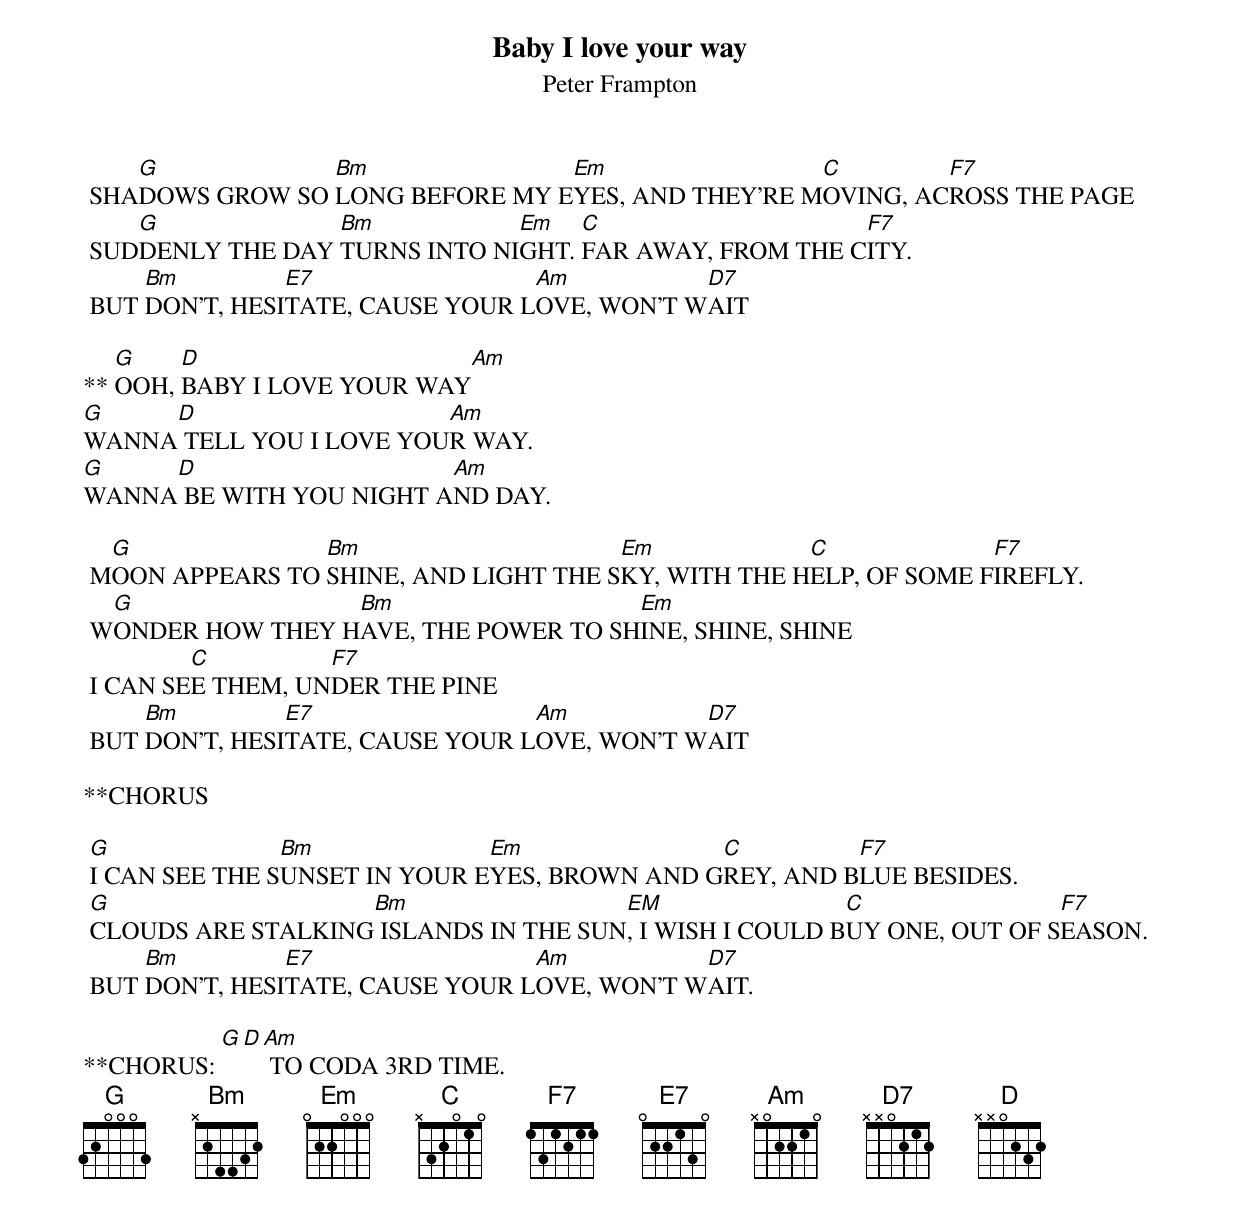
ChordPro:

{title:Baby I love your way}
{subtitle:Peter Frampton}
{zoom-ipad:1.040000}

 SHA[G]DOWS GROW SO [Bm]LONG BEFORE MY E[Em]YES, AND THEY'RE M[C]OVING, AC[F7]ROSS THE PAGE
 SUD[G]DENLY THE DAY [Bm]TURNS INTO NI[Em]GHT. [C]FAR AWAY, FROM THE C[F7]ITY.
 BUT [Bm]DON'T, HESI[E7]TATE, CAUSE YOUR L[Am]OVE, WON'T W[D7]AIT

** [G]OOH, [D]BABY I LOVE YOUR WAY[Am]
[G]WANNA[D] TELL YOU I LOVE YOU[Am]R WAY.
[G]WANNA[D] BE WITH YOU NIGHT A[Am]ND DAY.

 M[G]OON APPEARS TO [Bm]SHINE, AND LIGHT THE S[Em]KY, WITH THE H[C]ELP, OF SOME F[F7]IREFLY.
 W[G]ONDER HOW THEY H[Bm]AVE, THE POWER TO SH[Em]INE, SHINE, SHINE
 I CAN SE[C]E THEM, UN[F7]DER THE PINE
 BUT [Bm]DON'T, HESI[E7]TATE, CAUSE YOUR L[Am]OVE, WON'T W[D7]AIT

**CHORUS

 [G]I CAN SEE THE S[Bm]UNSET IN YOUR E[Em]YES, BROWN AND G[C]REY, AND B[F7]LUE BESIDES.
 [G]CLOUDS ARE STALKING[Bm] ISLANDS IN THE SUN[EM], I WISH I COULD B[C]UY ONE, OUT OF S[F7]EASON.
 BUT [Bm]DON'T, HESI[E7]TATE, CAUSE YOUR L[Am]OVE, WON'T W[D7]AIT.

**CHORUS: [G][D][Am] TO CODA 3RD TIME.
